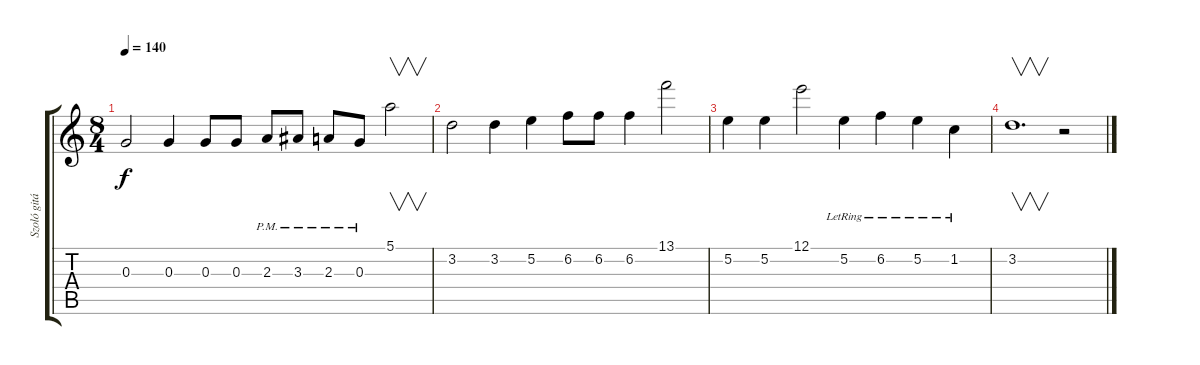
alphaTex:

\track ("Szoló gitár" "Szoló gitá") {instrument overdrivenguitar}
\staff {score tabs}
\tuning (E4 B3 G3 D3 A2 E2) {hide}
\ts (8 4)
\tempo 140
\clef g2
\ks c
0.3.2{dy f} 0.3.4 0.3.8 0.3.8 2.3{pm}.8 3.3{pm}.8 2.3{pm}.8 0.3{pm}.8 5.1.2{v} |
3.2.2 3.2.4 5.2.4 6.2.8 6.2.8 6.2.4 13.1.2 |
5.2.4 5.2.4 12.1.2 5.2{lr}.4 6.2{lr}.4 5.2{lr}.4 1.2{lr}.4 |
3.2.1{v d} r.2
